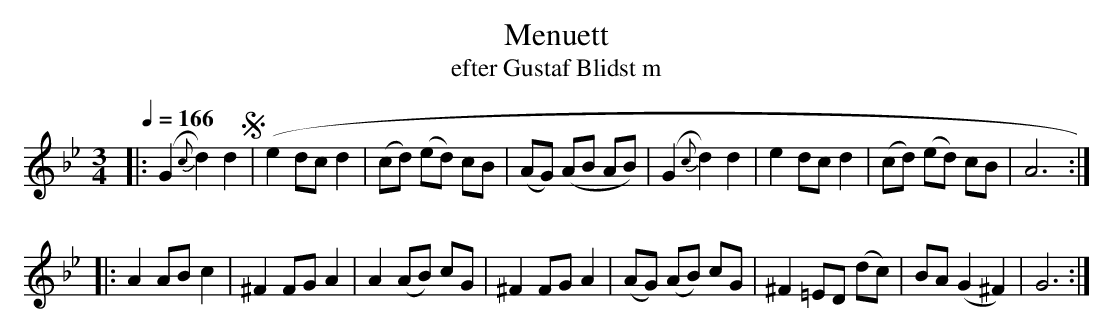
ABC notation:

X:1
T:Menuett
T:efter Gustaf Blidst m
M:3/4
K:Gm
L:1/8
Q:1/4 = 166
|:(G2 {c}d2) d2 (S| e2 dc d2|) (cd) (ed) cB |(AG) (AB AB)| (G2 {c}d2) d2 | e2 dc d2| (cd) (ed) cB | A6 :|
|: A2 AB c2| ^F2 FG A2| A2 (AB) cG | ^F2 FG A2| (AG) (AB) cG | ^F2 =ED (dc) | BA (G2 ^F2) | G6 :|
